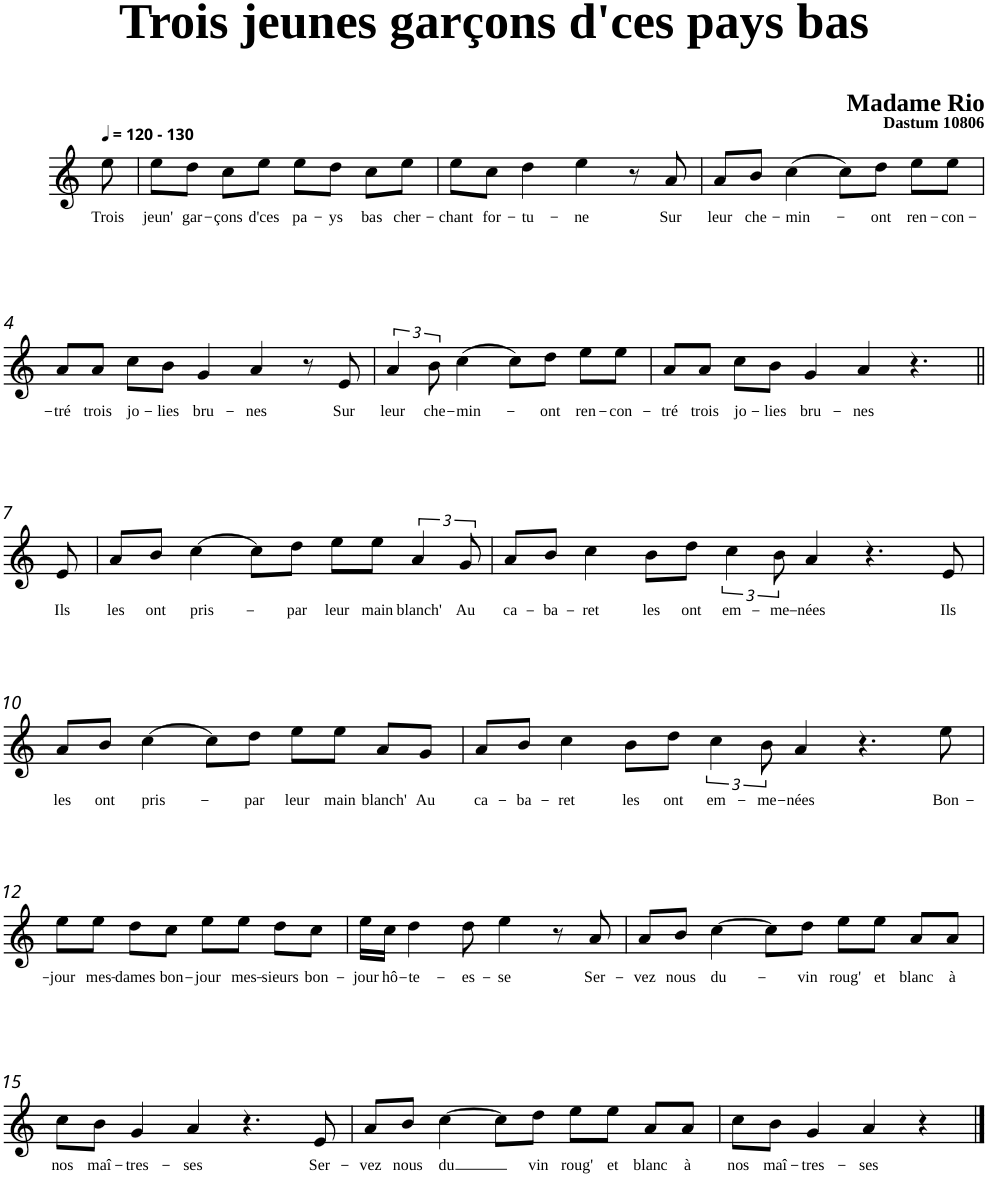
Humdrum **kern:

**kern	**text
*part1	*part1
*staff1	*staff1
*clefG2	*
*k[]	*
=	=
!LO:TX:a:B:t=- 130	!
!	!LO:LY:b
8ee\	Trois
=1	=1
!	!LO:LY:b
8ee\L	jeun'
!	!LO:LY:b
8dd\J	gar-
!	!LO:LY:b
8cc\L	-çons
!	!LO:LY:b
8ee\J	d'ces
!	!LO:LY:b
8ee\L	pa-
!	!LO:LY:b
8dd\J	-ys
!	!LO:LY:b
8cc\L	bas
!	!LO:LY:b
8ee\J	cher-
=2	=2
!	!LO:LY:b
8ee\L	-chant
!	!LO:LY:b
8cc\J	for-
!	!LO:LY:b
4dd\	-tu-
!	!LO:LY:b
4ee\	-ne
8r	.
!	!LO:LY:b
8a/	Sur
=3	=3
!	!LO:LY:b
8a/L	leur
!	!LO:LY:b
8b/J	che-
!	!LO:LY:b
(>4cc\	-min-
8cc\L)	.
!	!LO:LY:b
8dd\J	-ont
!	!LO:LY:b
8ee\L	ren-
!	!LO:LY:b
8ee\J	-con-
!!LO:LB:g=z
=4	=4
!	!LO:LY:b
8a/L	-tré
!	!LO:LY:b
8a/J	trois
!	!LO:LY:b
8cc\L	jo-
!	!LO:LY:b
8b\J	-lies
!	!LO:LY:b
4g/	bru-
!	!LO:LY:b
4a/	-nes
8r	.
!	!LO:LY:b
8e/	Sur
=5	=5
!	!LO:LY:b
6a/	leur
!	!LO:LY:b
12b\	che-
!	!LO:LY:b
(>4cc\	-min-
8cc\L)	.
!	!LO:LY:b
8dd\J	-ont
!	!LO:LY:b
8ee\L	ren-
!	!LO:LY:b
8ee\J	-con-
=6	=6
!	!LO:LY:b
8a/L	-tré
!	!LO:LY:b
8a/J	trois
!	!LO:LY:b
8cc\L	jo-
!	!LO:LY:b
8b\J	-lies
!	!LO:LY:b
4g/	bru-
!	!LO:LY:b
4a/	-nes
4.r	.
!!LO:LB:g=z
=7||	=7||
!	!LO:LY:b
8e/	Ils
=8	=8
!	!LO:LY:b
8a/L	les
!	!LO:LY:b
8b/J	ont
!	!LO:LY:b
[4cc\	pris-
8cc\L]	.
!	!LO:LY:b
8dd\J	-par
!	!LO:LY:b
8ee\L	leur
!	!LO:LY:b
8ee\J	main
!	!LO:LY:b
6a/	blanch'
!	!LO:LY:b
12g/	Au
=9	=9
!	!LO:LY:b
8a/L	ca-
!	!LO:LY:b
8b/J	-ba-
!	!LO:LY:b
4cc\	-ret
!	!LO:LY:b
8b\L	les
!	!LO:LY:b
8dd\J	ont
!	!LO:LY:b
6cc\	em-
!	!LO:LY:b
12b\	-me-
!	!LO:LY:b
4a/	-nées
4.r	.
!	!LO:LY:b
8e/	Ils
!!LO:LB:g=z
=10	=10
!	!LO:LY:b
8a/L	les
!	!LO:LY:b
8b/J	ont
!	!LO:LY:b
[4cc\	pris-
8cc\L]	.
!	!LO:LY:b
8dd\J	-par
!	!LO:LY:b
8ee\L	leur
!	!LO:LY:b
8ee\J	main
!	!LO:LY:b
8a/L	blanch'
!	!LO:LY:b
8g/J	Au
=11	=11
!	!LO:LY:b
8a/L	ca-
!	!LO:LY:b
8b/J	-ba-
!	!LO:LY:b
4cc\	-ret
!	!LO:LY:b
8b\L	les
!	!LO:LY:b
8dd\J	ont
!	!LO:LY:b
6cc\	em-
!	!LO:LY:b
12b\	-me-
!	!LO:LY:b
4a/	-nées
4.r	.
!	!LO:LY:b
8ee\	Bon-
!!LO:LB:g=z
=12	=12
!	!LO:LY:b
8ee\L	-jour
!	!LO:LY:b
8ee\J	mes-
!	!LO:LY:b
8dd\L	-dames
!	!LO:LY:b
8cc\J	bon-
!	!LO:LY:b
8ee\L	-jour
!	!LO:LY:b
8ee\J	mes-
!	!LO:LY:b
8dd\L	-sieurs
!	!LO:LY:b
8cc\J	bon-
=13	=13
!	!LO:LY:b
16ee\LL	-jour
!	!LO:LY:b
16cc\JJ	hô-
!	!LO:LY:b
4dd\	-te-
!	!LO:LY:b
8dd\	-es-
!	!LO:LY:b
4ee\	-se
8r	.
!	!LO:LY:b
8a/	Ser-
=14	=14
!	!LO:LY:b
8a/L	-vez
!	!LO:LY:b
8b/J	nous
!	!LO:LY:b
[4cc\	du-
8cc\L]	.
!	!LO:LY:b
8dd\J	-vin
!	!LO:LY:b
8ee\L	roug'
!	!LO:LY:b
8ee\J	et
!	!LO:LY:b
8a/L	blanc
!	!LO:LY:b
8a/J	à
!!LO:LB:g=z
=15	=15
!	!LO:LY:b
8cc\L	nos
!	!LO:LY:b
8b\J	maî-
!	!LO:LY:b
4g/	-tres-
!	!LO:LY:b
4a/	-ses
4r	.
8ryy	.
!	!LO:LY:b
8e/	Ser-
=16	=16
!	!LO:LY:b
8a/L	-vez
8r	.
!	!LO:LY:b
8b/J	nous
!	!LO:LY:b
[4cc\	du
8cc\L]	.
!	!LO:LY:b
8dd\J	vin
!	!LO:LY:b
8ee\L	roug'
!	!LO:LY:b
8ee\J	et
!	!LO:LY:b
8a/L	blanc
!	!LO:LY:b
8a/J	à
=17	=17
!	!LO:LY:b
8cc\L	nos
!	!LO:LY:b
8b\J	maî-
!	!LO:LY:b
4g/	-tres-
!	!LO:LY:b
4a/	-ses
4r	.
==	==
*-	*-
